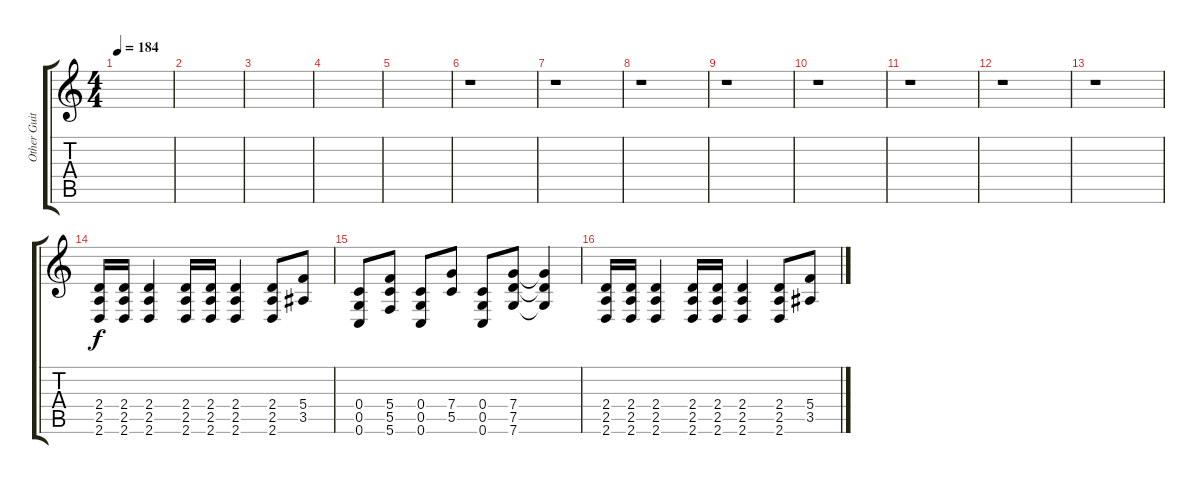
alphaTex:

\track ("Other Guitar 1 (Studio)" "Other Guit") {instrument distortionguitar}
\staff {score tabs}
\tuning (D4 A3 F3 C3 G2 C2) {hide}
\ts (4 4)
\tempo 184
\clef g2
\ks c
|
|
|
|
|
r.1 |
r.1 |
r.1 |
r.1 |
r.1 |
r.1 |
r.1 |
r.1 |
(2.4 2.5 2.6).16 (2.4 2.5 2.6).16 (2.4 2.5 2.6).4 (2.4 2.5 2.6).16 (2.4 2.5 2.6).16 (2.4 2.5 2.6).4 (2.4 2.5 2.6).8 (5.4 3.5).8 |
(0.4 0.5 0.6).8 (5.4 5.5 5.6).8 (0.4 0.5 0.6).8 (7.4 5.5).8 (0.4 0.5 0.6).8 (7.4 7.5 7.6).8 (7.4{t} 7.5{t} 7.6{t}).4 |
(2.4 2.5 2.6).16 (2.4 2.5 2.6).16 (2.4 2.5 2.6).4 (2.4 2.5 2.6).16 (2.4 2.5 2.6).16 (2.4 2.5 2.6).4 (2.4 2.5 2.6).8 (5.4 3.5).8
